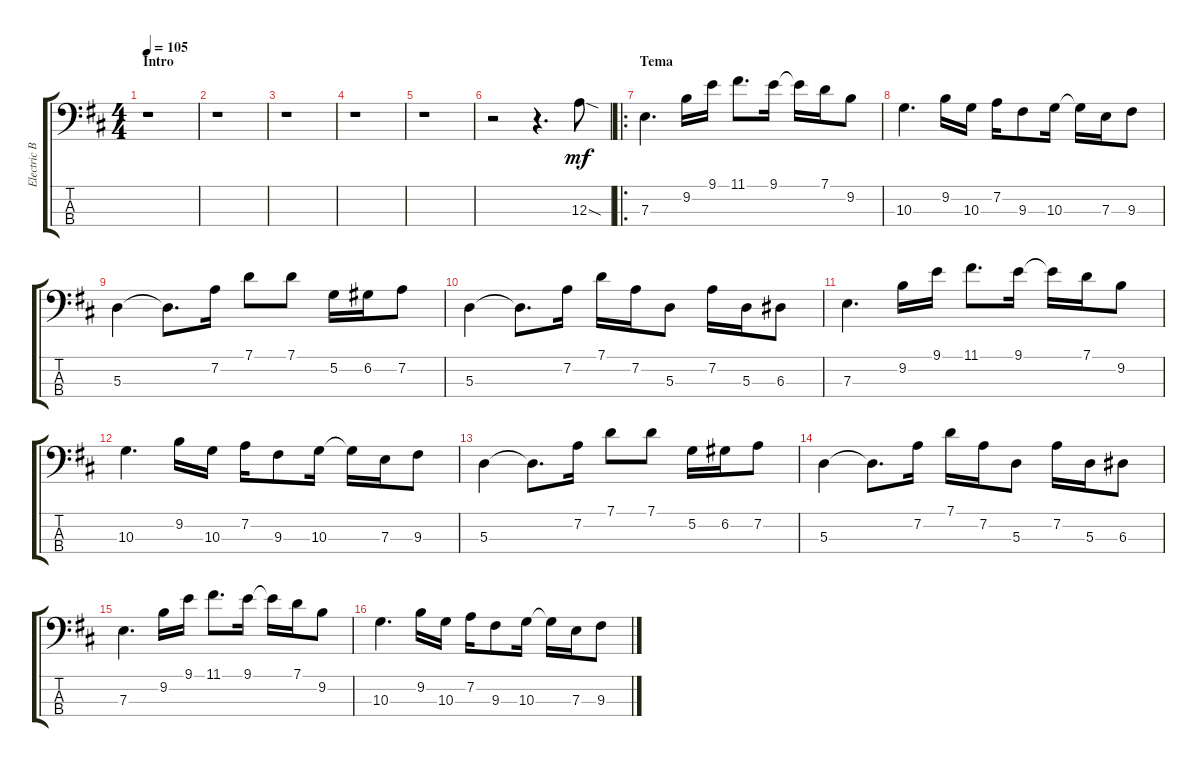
\track ("Electric Bass" "Electric B") {instrument electricbassfinger}
\staff {score tabs}
\tuning (G2 D2 A1 E1) {hide}
\ts (4 4)
\section ("" "Intro")
\tempo 105
\clef f4
\ks d
r.1{dy mf instrument electricbassfinger} |
r.1 |
r.1 |
r.1 |
r.1 |
r.2 r.4{d} 12.3{sod}.8 |
\ro
\section ("" "Tema")
7.3.4{d} 9.2.16 9.1.16 11.1.8{d} 9.1.16 9.1{t}.16 7.1.16 9.2.8 |
10.3.4{d} 9.2.16 10.3.16 7.2.16 9.3.8 10.3.16 10.3{t}.16 7.3.16 9.3.8 |
5.3.4 5.3{t}.8{d} 7.2.16 7.1.8 7.1.8 5.2.16 6.2.16 7.2.8 |
5.3.4 5.3{t}.8{d} 7.2.16 7.1.16 7.2.16 5.3.8 7.2.16 5.3.16 6.3.8 |
7.3.4{d} 9.2.16 9.1.16 11.1.8{d} 9.1.16 9.1{t}.16 7.1.16 9.2.8 |
10.3.4{d} 9.2.16 10.3.16 7.2.16 9.3.8 10.3.16 10.3{t}.16 7.3.16 9.3.8 |
5.3.4 5.3{t}.8{d} 7.2.16 7.1.8 7.1.8 5.2.16 6.2.16 7.2.8 |
5.3.4 5.3{t}.8{d} 7.2.16 7.1.16 7.2.16 5.3.8 7.2.16 5.3.16 6.3.8 |
7.3.4{d} 9.2.16 9.1.16 11.1.8{d} 9.1.16 9.1{t}.16 7.1.16 9.2.8 |
10.3.4{d} 9.2.16 10.3.16 7.2.16 9.3.8 10.3.16 10.3{t}.16 7.3.16 9.3.8
